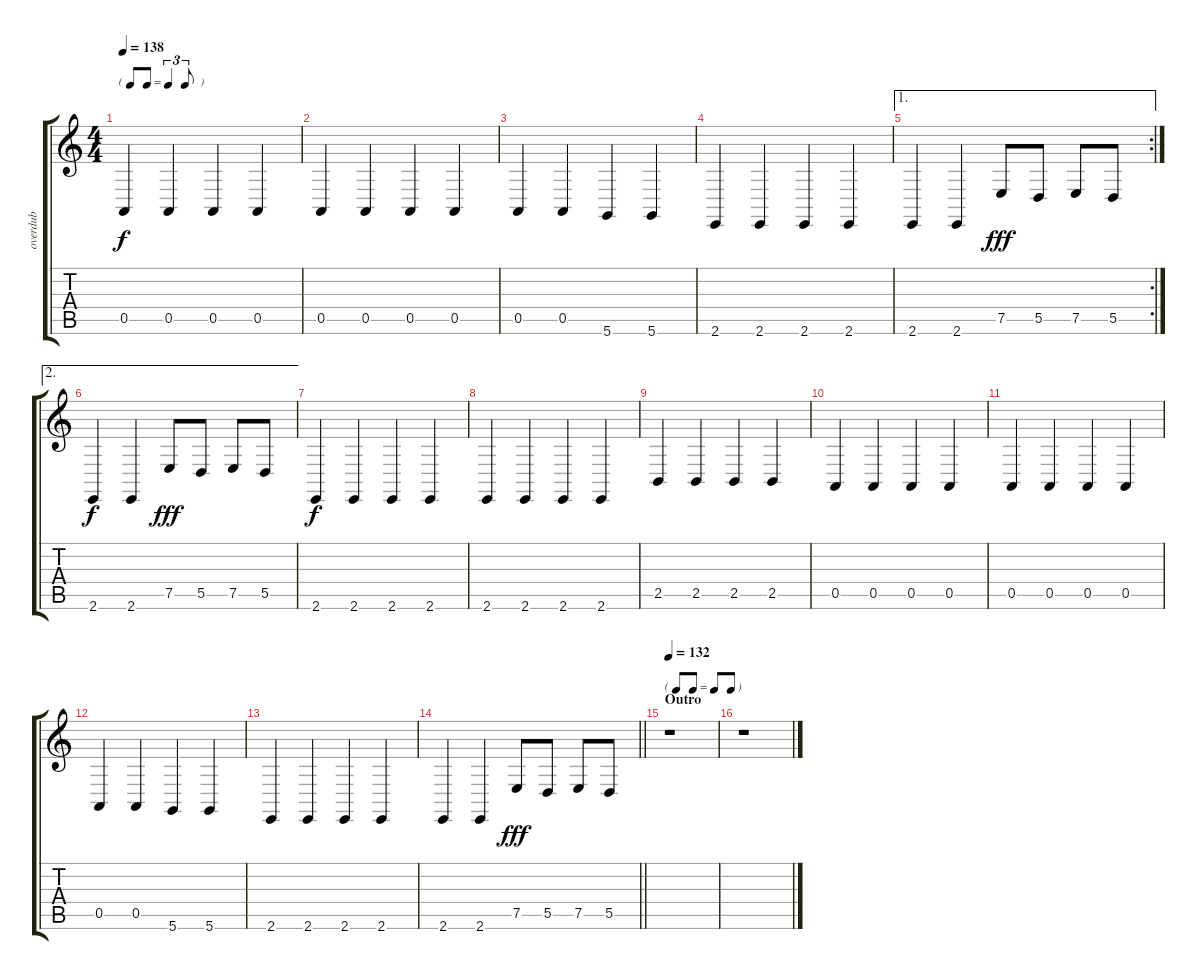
\track ("overdub" "overdub") {instrument acousticgrandpiano}
\staff {score tabs}
\tuning (E4 B3 G3 D3 A2 D2) {hide}
\ts (4 4)
\tf triplet8th
\tempo 138
\clef g2
\ks c
0.5.4{dy f} 0.5.4 0.5.4 0.5.4 |
0.5.4 0.5.4 0.5.4 0.5.4 |
0.5.4 0.5.4 5.6.4 5.6.4 |
2.6.4 2.6.4 2.6.4 2.6.4 |
\ae 1
\rc 2
2.6.4 2.6.4 7.5.8{dy fff} 5.5.8 7.5.8 5.5.8 |
\ae 2
2.6.4{dy f} 2.6.4 7.5.8{dy fff} 5.5.8 7.5.8 5.5.8 |
2.6.4{dy f volume 7} 2.6.4 2.6.4 2.6.4 |
2.6.4 2.6.4 2.6.4 2.6.4 |
2.5.4 2.5.4 2.5.4 2.5.4 |
0.5.4 0.5.4 0.5.4 0.5.4 |
0.5.4 0.5.4 0.5.4 0.5.4 |
0.5.4 0.5.4 5.6.4 5.6.4 |
2.6.4 2.6.4 2.6.4 2.6.4 |
\barLineRight lightlight
2.6.4 2.6.4 7.5.8{dy fff} 5.5.8 7.5.8 5.5.8 |
\tf none
\section ("" "Outro")
\tempo 132
r.1 |
r.1
